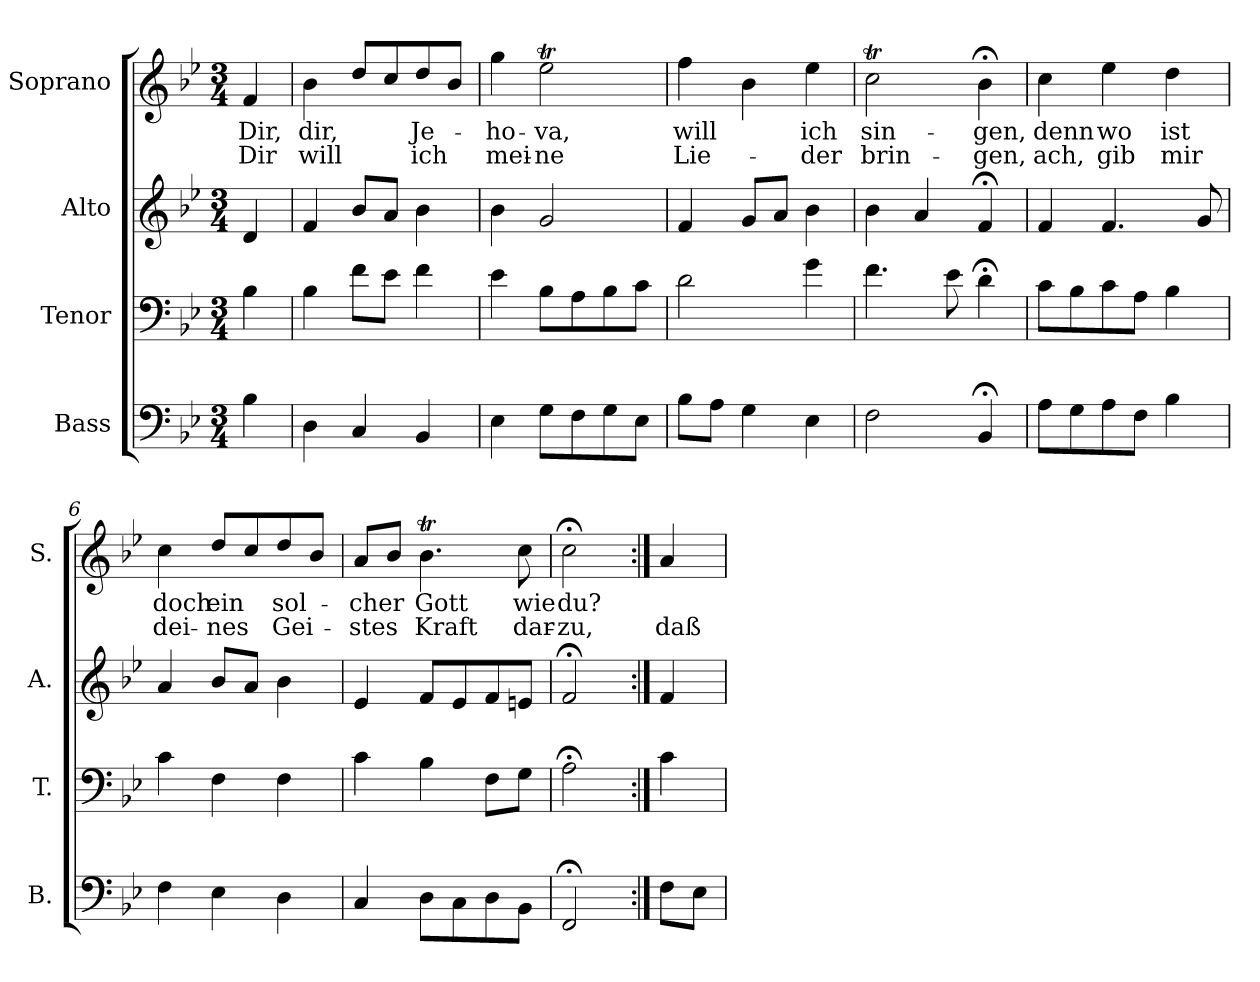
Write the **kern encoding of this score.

**kern	**kern	**kern	**kern	**text	**text
*part4	*part3	*part2	*part1	*part1	*part1
*staff4	*staff3	*staff2	*staff1	*staff1	*staff1
*I"Bass	*I"Tenor	*I"Alto	*I"Soprano	*	*
*I'B.	*I'T.	*I'A.	*I'S.	*	*
*clefF4	*clefF4	*clefG2	*clefG2	*	*
*k[b-e-]	*k[b-e-]	*k[b-e-]	*k[b-e-]	*	*
*B-:	*B-:	*B-:	*B-:	*	*
*M3/4	*M3/4	*M3/4	*M3/4	*	*
=	=	=	=	=	=
4B-\	4B-\	4d/	4f/	Dir,	Dir
=1	=1	=1	=1	=1	=1
4D\	4B-\	4f/	4b-\	dir,	will
4C/	8f\L	8b-/L	8dd/L	.	.
.	8e-\J	8a/J	8cc/	.	.
4BB-/	4f\	4b-\	8dd/	Je-	ich
.	.	.	8b-/J	.	.
=2	=2	=2	=2	=2	=2
4E-\	4e-\	4b-\	4gg\	-ho-	mei-
8G\L	8B-\L	2g/	2ee-T\	-va,	-ne
8F\	8A\	.	.	.	.
8G\	8B-\	.	.	.	.
8E-\J	8c\J	.	.	.	.
=3	=3	=3	=3	=3	=3
8B-\L	2d\	4f/	4ff\	will	Lie-
8A\J	.	.	.	.	.
4G\	.	8g/L	4b-\	.	.
.	.	8a/J	.	.	.
4E-\	4g\	4b-\	4ee-\	ich	-der
=4	=4	=4	=4	=4	=4
2F\	4.f\	4b-\	2ccT\	sin-	brin-
.	.	4a/	.	.	.
.	8e-\	.	.	.	.
4BB-;</	4d;<\	4f;</	4b-;<\	gen,	-gen,
!!LO:LB:g=z
=5	=5	=5	=5	=5	=5
8A\L	8c\L	4f/	4cc\	denn	ach,
8G\	8B-\	.	.	.	.
8A\	8c\	4.f/	4ee-\	wo	gib
8F\J	8A\J	.	.	.	.
4B-\	4B-\	.	4dd\	ist	mir
.	.	8g/	.	.	.
=6	=6	=6	=6	=6	=6
4F\	4c\	4a/	4cc\	doch	dei-
4E-\	4F\	8b-/L	8dd/L	ein	-nes
.	.	8a/J	8cc/	.	.
4D\	4F\	4b-\	8dd/	sol-	Gei-
.	.	.	8b-/J	.	.
=7	=7	=7	=7	=7	=7
4C/	4c\	4e-/	8a/L	-cher	-stes
.	.	.	8b-/J	.	.
8D\L	4B-\	8f/L	4.b-T\	Gott	Kraft
8C\	.	8e-/	.	.	.
8D\	8F\L	8f/	.	.	.
8BB-\J	8G\J	8en/J	8cc\	wie	dar-
=8	=8	=8	=8	=8	=8
2FF;</	2A;<\	2f;</	2cc;<\	du?	-zu,
!!LO:PB:g=z
=8a:|!	=8a:|!	=8a:|!	=8a:|!	=8a:|!	=8a:|!
8F\L	4c\	4f/	4a/	.	daß
8E-\J	.	.	.	.	.
=	=	=	=	=	=
*-	*-	*-	*-	*-	*-
